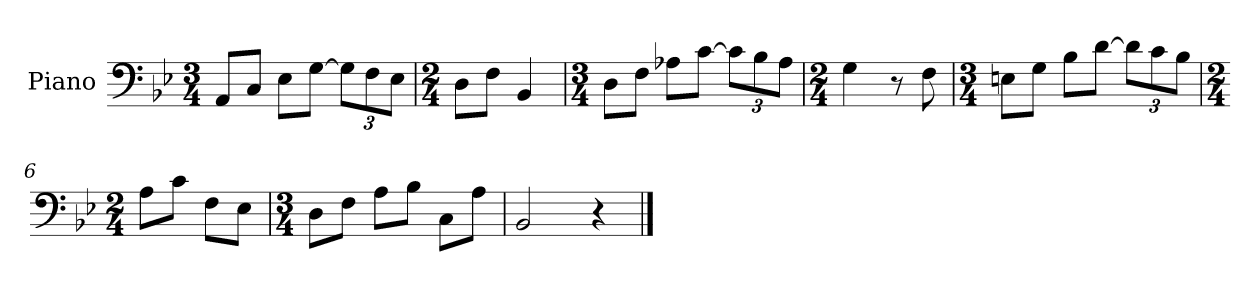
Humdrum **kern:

**kern
*part1
*staff1
*I"Piano
*I'Pno
*clefF4
*k[b-e-]
*B-:
*M3/4
=1
8AA/L
8C/J
8E-\L
[8G\J
12G\L]
12F\
12E-\J
=2
*M2/4
8D\L
8F\J
4BB-/
=3
*M3/4
8D\L
8F\J
8A-X\L
[8c\J
12c\L]
12B-\
12A-\J
=4
*M2/4
4G\
8r
8F\
=5
*M3/4
8En\L
8G\J
8B-\L
[8d\J
12d\L]
12c\
12B-\J
=6
*M2/4
8A\L
8c\J
8F\L
8E-\J
=7
*M3/4
8D\L
8F\J
8A\L
8B-\J
8C\L
8A\J
=8
2BB-/
4r
==
*-
